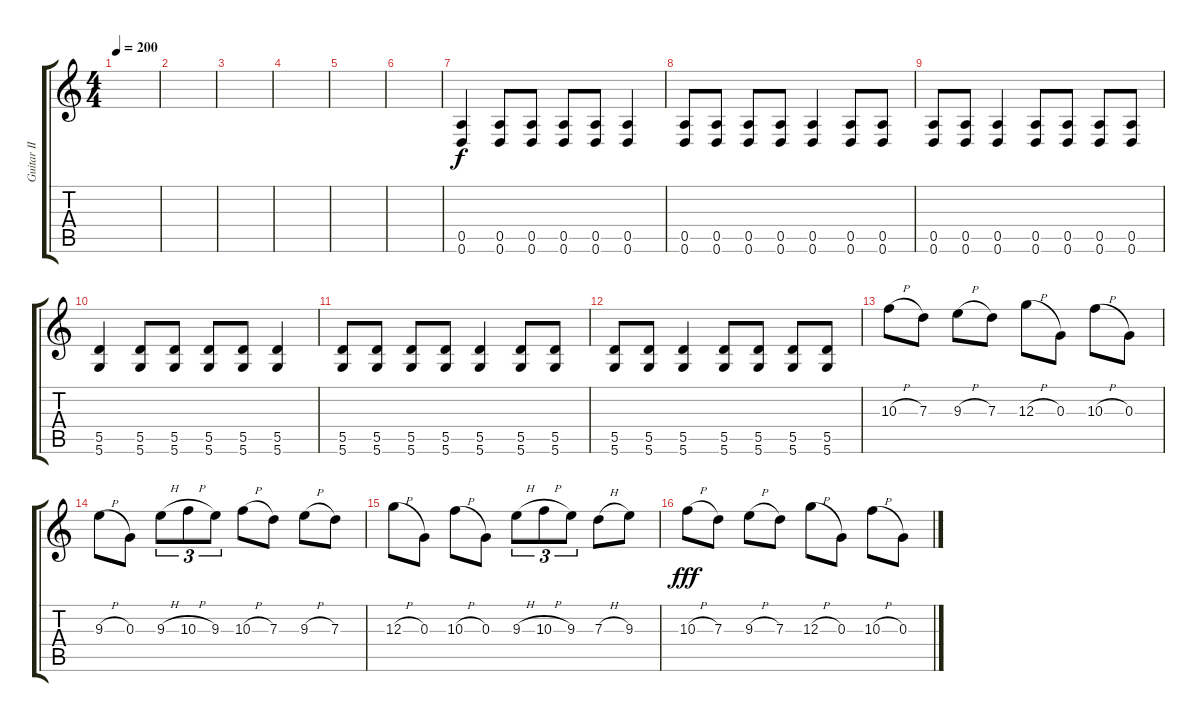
\track ("Guitar II" "Guitar II") {instrument distortionguitar}
\staff {score tabs}
\tuning (E4 B3 G3 D3 A2 D2) {hide}
\ts (4 4)
\tempo 200
\clef g2
\ks c
|
|
|
|
|
|
(0.5 0.6).4 (0.5 0.6).8 (0.5 0.6).8 (0.5 0.6).8 (0.5 0.6).8 (0.5 0.6).4 |
(0.5 0.6).8 (0.5 0.6).8 (0.5 0.6).8 (0.5 0.6).8 (0.5 0.6).4 (0.5 0.6).8 (0.5 0.6).8 |
(0.5 0.6).8 (0.5 0.6).8 (0.5 0.6).4 (0.5 0.6).8 (0.5 0.6).8 (0.5 0.6).8 (0.5 0.6).8 |
(5.5 5.6).4 (5.5 5.6).8 (5.5 5.6).8 (5.5 5.6).8 (5.5 5.6).8 (5.5 5.6).4 |
(5.5 5.6).8 (5.5 5.6).8 (5.5 5.6).8 (5.5 5.6).8 (5.5 5.6).4 (5.5 5.6).8 (5.5 5.6).8 |
(5.5 5.6).8 (5.5 5.6).8 (5.5 5.6).4 (5.5 5.6).8 (5.5 5.6).8 (5.5 5.6).8 (5.5 5.6).8 |
10.3{h}.8 7.3.8 9.3{h}.8 7.3.8 12.3{h}.8 0.3.8 10.3{h}.8 0.3.8 |
9.3{h}.8 0.3.8 9.3{h}.8{tu (3 2)} 10.3{h}.8{tu (3 2)} 9.3.8{tu (3 2) dy f} 10.3{h}.8 7.3.8 9.3{h}.8 7.3.8 |
12.3{h}.8 0.3.8 10.3{h}.8 0.3.8 9.3{h}.8{tu (3 2)} 10.3{h}.8{tu (3 2)} 9.3.8{tu (3 2)} 7.3{h}.8 9.3.8 |
10.3{h}.8{dy fff} 7.3.8 9.3{h}.8 7.3.8 12.3{h}.8 0.3.8 10.3{h}.8 0.3.8
